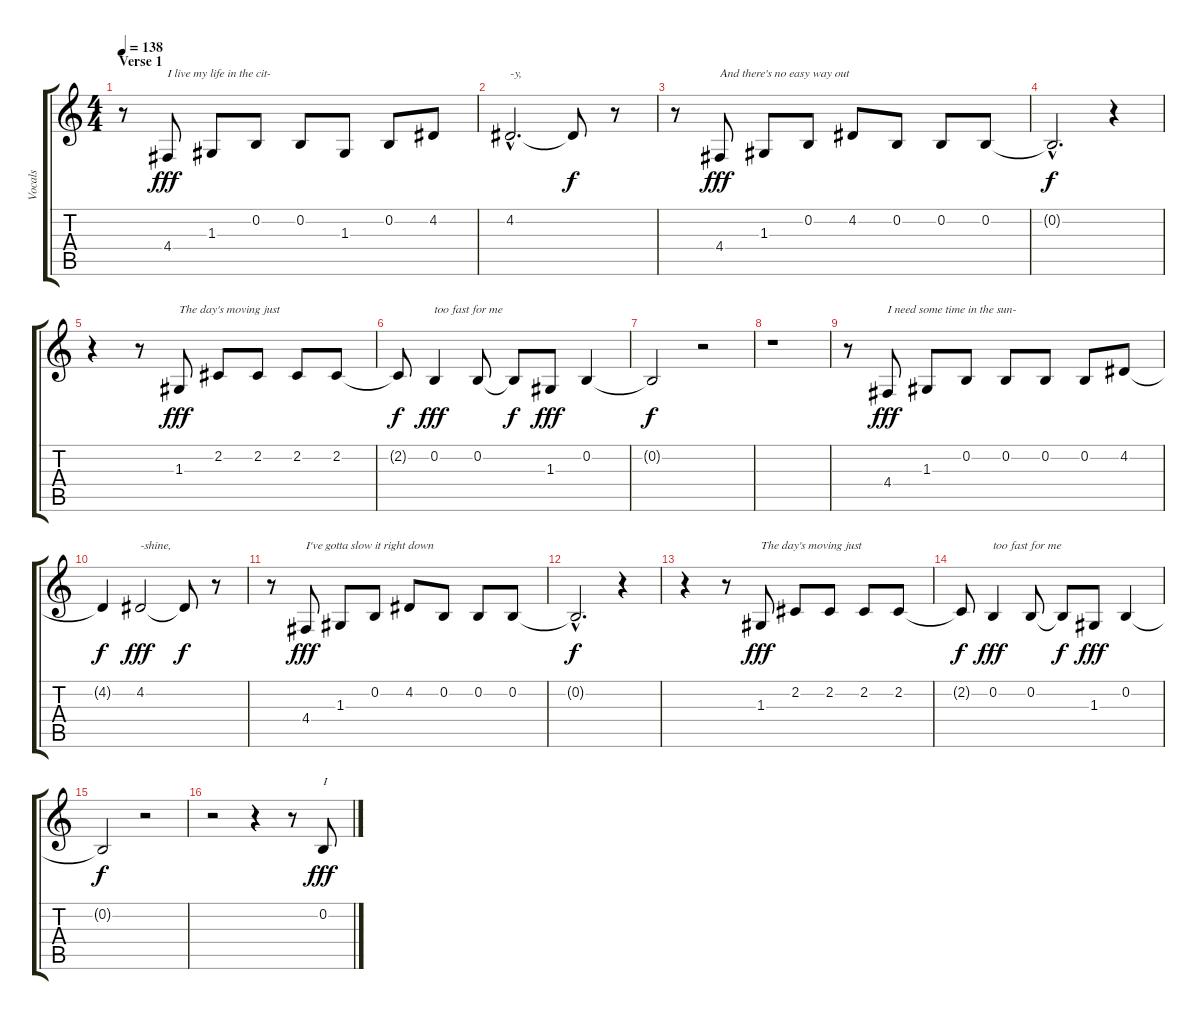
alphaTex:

\track ("Vocals" "Vocals") {instrument tenorsax}
\staff {score tabs}
\tuning (E4 B3 G3 D3 A2 E2) {hide}
\ts (4 4)
\section ("" "Verse 1")
\tempo 138
\clef g2
\ks c
r.8{dy fff} 4.4.8{txt "I live my life in the cit-"} 1.3.8 0.2.8 0.2.8 1.3.8 0.2.8 4.2.8 |
4.2{hac}.2{d txt "-y,"} 4.2{t}.8{dy f} r.8 |
r.8 4.4.8{txt "And there's no easy way out" dy fff} 1.3.8 0.2.8 4.2.8 0.2.8 0.2.8 0.2.8 |
0.2{hac t}.2{d dy f} r.4 |
r.4 r.8 1.3.8{txt "The day's moving just" dy fff} 2.2.8 2.2.8 2.2.8 2.2.8 |
2.2{t}.8{dy f} 0.2.4{txt "too fast for me" dy fff} 0.2.8 0.2{t}.8{dy f} 1.3.8{dy fff} 0.2.4 |
0.2{t}.2{dy f} r.2 |
r.1 |
r.8 4.4.8{txt "I need some time in the sun-" dy fff} 1.3.8 0.2.8 0.2.8 0.2.8 0.2.8 4.2.8 |
4.2{t}.4{dy f} 4.2.2{txt "-shine," dy fff} 4.2{t}.8{dy f} r.8 |
r.8 4.4.8{txt "I've gotta slow it right down" dy fff} 1.3.8 0.2.8 4.2.8 0.2.8 0.2.8 0.2.8 |
0.2{hac t}.2{d dy f} r.4 |
r.4 r.8 1.3.8{txt "The day's moving just" dy fff} 2.2.8 2.2.8 2.2.8 2.2.8 |
2.2{t}.8{dy f} 0.2.4{txt "too fast for me" dy fff} 0.2.8 0.2{t}.8{dy f} 1.3.8{dy fff} 0.2.4 |
0.2{t}.2{dy f} r.2 |
r.2 r.4 r.8 0.2.8{txt "I" dy fff}
